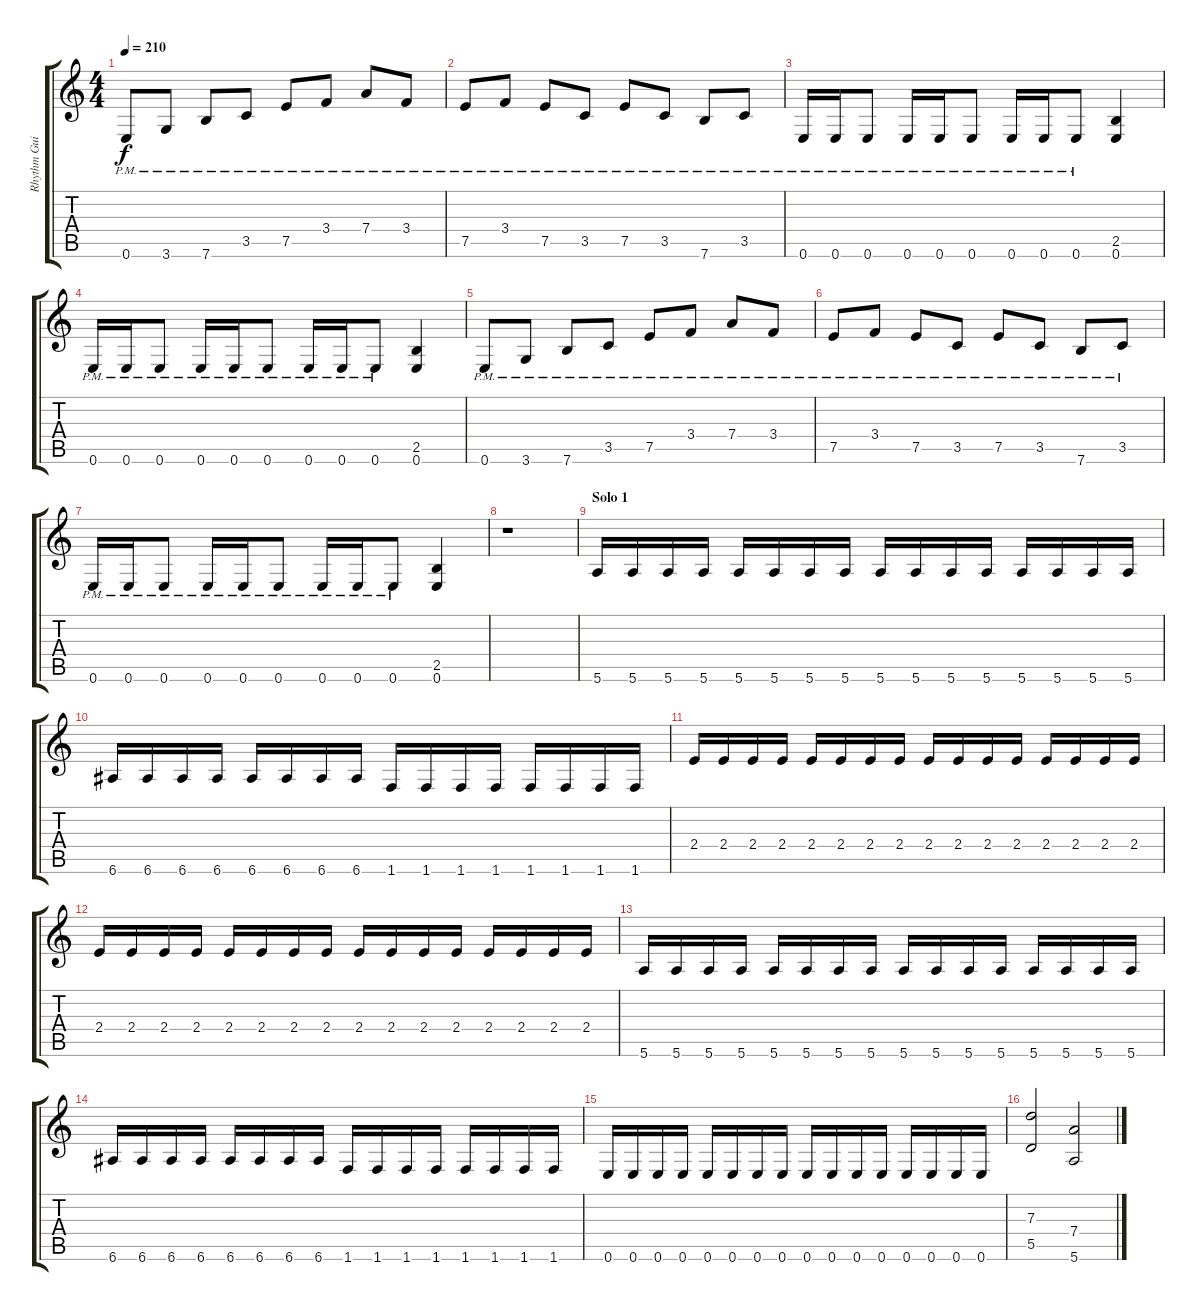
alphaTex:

\track ("Rhythm Guitar R" "Rhythm Gui") {instrument distortionguitar}
\staff {score tabs}
\tuning (E4 B3 G3 D3 A2 E2) {hide}
\ts (4 4)
\tempo 210
\clef g2
\ks c
0.6{pm}.8{dy f} 3.6{pm}.8 7.6{pm}.8 3.5{pm}.8 7.5{pm}.8 3.4{pm}.8 7.4{pm}.8 3.4{pm}.8 |
7.5{pm}.8 3.4{pm}.8 7.5{pm}.8 3.5{pm}.8 7.5{pm}.8 3.5{pm}.8 7.6{pm}.8 3.5{pm}.8 |
0.6{pm}.16 0.6{pm}.16 0.6{pm}.8 0.6{pm}.16 0.6{pm}.16 0.6{pm}.8 0.6{pm}.16 0.6{pm}.16 0.6{pm}.8 (2.5 0.6).4 |
0.6{pm}.16 0.6{pm}.16 0.6{pm}.8 0.6{pm}.16 0.6{pm}.16 0.6{pm}.8 0.6{pm}.16 0.6{pm}.16 0.6{pm}.8 (2.5 0.6).4 |
0.6{pm}.8 3.6{pm}.8 7.6{pm}.8 3.5{pm}.8 7.5{pm}.8 3.4{pm}.8 7.4{pm}.8 3.4{pm}.8 |
7.5{pm}.8 3.4{pm}.8 7.5{pm}.8 3.5{pm}.8 7.5{pm}.8 3.5{pm}.8 7.6{pm}.8 3.5{pm}.8 |
0.6{pm}.16 0.6{pm}.16 0.6{pm}.8 0.6{pm}.16 0.6{pm}.16 0.6{pm}.8 0.6{pm}.16 0.6{pm}.16 0.6{pm}.8 (2.5 0.6).4 |
r.1 |
\section ("" "Solo 1")
5.6.16 5.6.16 5.6.16 5.6.16 5.6.16 5.6.16 5.6.16 5.6.16 5.6.16 5.6.16 5.6.16 5.6.16 5.6.16 5.6.16 5.6.16 5.6.16 |
6.6.16 6.6.16 6.6.16 6.6.16 6.6.16 6.6.16 6.6.16 6.6.16 1.6.16 1.6.16 1.6.16 1.6.16 1.6.16 1.6.16 1.6.16 1.6.16 |
2.4.16 2.4.16 2.4.16 2.4.16 2.4.16 2.4.16 2.4.16 2.4.16 2.4.16 2.4.16 2.4.16 2.4.16 2.4.16 2.4.16 2.4.16 2.4.16 |
2.4.16 2.4.16 2.4.16 2.4.16 2.4.16 2.4.16 2.4.16 2.4.16 2.4.16 2.4.16 2.4.16 2.4.16 2.4.16 2.4.16 2.4.16 2.4.16 |
5.6.16 5.6.16 5.6.16 5.6.16 5.6.16 5.6.16 5.6.16 5.6.16 5.6.16 5.6.16 5.6.16 5.6.16 5.6.16 5.6.16 5.6.16 5.6.16 |
6.6.16 6.6.16 6.6.16 6.6.16 6.6.16 6.6.16 6.6.16 6.6.16 1.6.16 1.6.16 1.6.16 1.6.16 1.6.16 1.6.16 1.6.16 1.6.16 |
0.6.16 0.6.16 0.6.16 0.6.16 0.6.16 0.6.16 0.6.16 0.6.16 0.6.16 0.6.16 0.6.16 0.6.16 0.6.16 0.6.16 0.6.16 0.6.16 |
(7.3 5.5).2 (7.4 5.6).2
